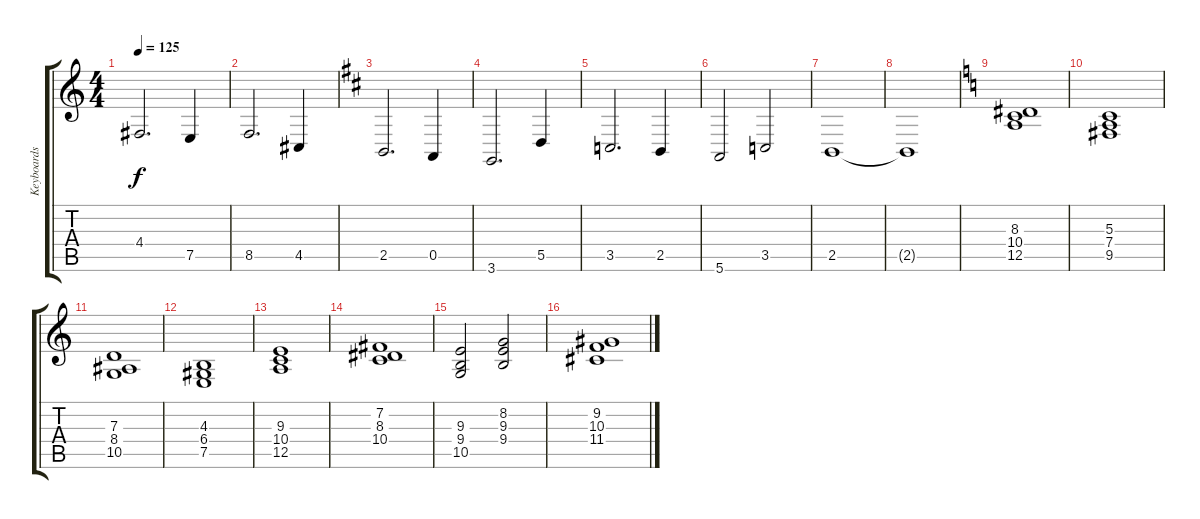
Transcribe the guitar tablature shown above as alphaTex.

\track ("Keyboards 1" "Keyboards ") {instrument drawbarorgan}
\staff {score tabs}
\tuning (E4 B3 G3 D3 A2 E2) {hide}
\ts (4 4)
\tempo 125
\clef g2
\ks aminor
4.4.2{d dy f} 7.5.4 |
8.5.2{d} 4.5.4 |
\ks bminor
2.5.2{d} 0.5.4 |
3.6.2{d} 5.5.4 |
3.5.2{d} 2.5.4 |
5.6.2 3.5.2 |
2.5.1 |
2.5{t}.1 |
\ks aminor
(8.3 10.4 12.5).1 |
(5.3 7.4 9.5).1 |
(7.3 8.4 10.5).1 |
(4.3 6.4 7.5).1 |
(9.3 10.4 12.5).1 |
(7.2 8.3 10.4).1 |
(9.3 9.4 10.5).2 (8.2 9.3 9.4).2 |
(9.2 10.3 11.4).1
